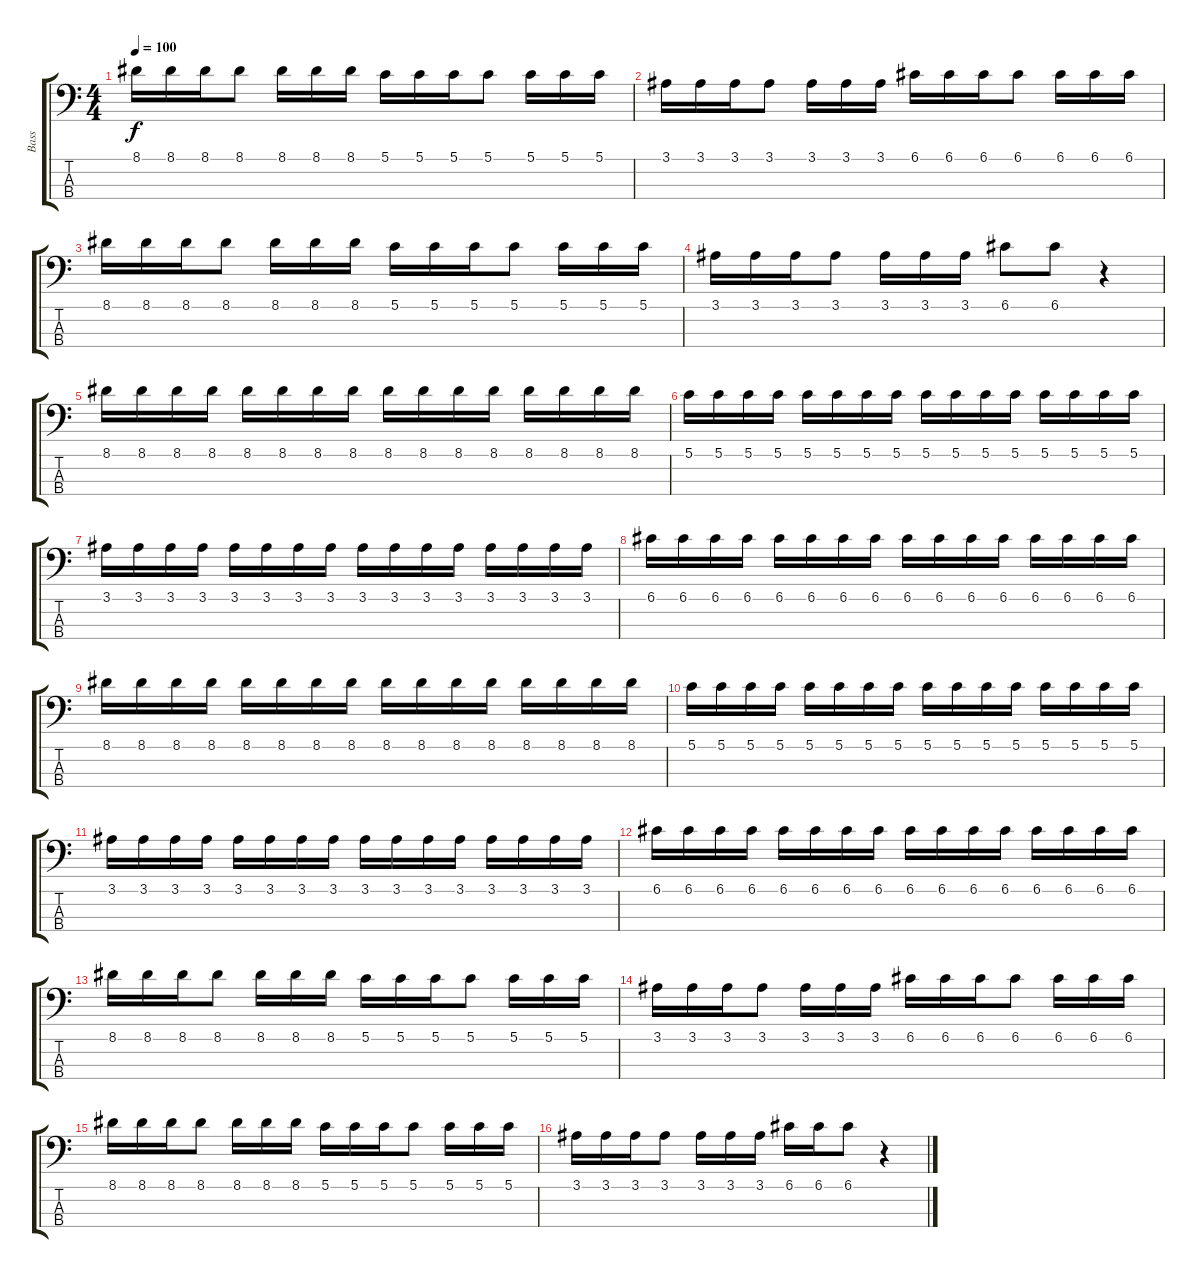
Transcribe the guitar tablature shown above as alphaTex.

\track ("Bass" "Bass") {instrument electricbasspick}
\staff {score tabs}
\tuning (G2 D2 A1 E1) {hide}
\ts (4 4)
\tempo 100
\clef f4
\ks c
8.1.16{dy f} 8.1.16 8.1.16 8.1.8 8.1.16 8.1.16 8.1.16 5.1.16 5.1.16 5.1.16 5.1.8 5.1.16 5.1.16 5.1.16 |
3.1.16 3.1.16 3.1.16 3.1.8 3.1.16 3.1.16 3.1.16 6.1.16 6.1.16 6.1.16 6.1.8 6.1.16 6.1.16 6.1.16 |
8.1.16 8.1.16 8.1.16 8.1.8 8.1.16 8.1.16 8.1.16 5.1.16 5.1.16 5.1.16 5.1.8 5.1.16 5.1.16 5.1.16 |
3.1.16 3.1.16 3.1.16 3.1.8 3.1.16 3.1.16 3.1.16 6.1.8 6.1.8 r.4 |
8.1.16 8.1.16 8.1.16 8.1.16 8.1.16 8.1.16 8.1.16 8.1.16 8.1.16 8.1.16 8.1.16 8.1.16 8.1.16 8.1.16 8.1.16 8.1.16 |
5.1.16 5.1.16 5.1.16 5.1.16 5.1.16 5.1.16 5.1.16 5.1.16 5.1.16 5.1.16 5.1.16 5.1.16 5.1.16 5.1.16 5.1.16 5.1.16 |
3.1.16 3.1.16 3.1.16 3.1.16 3.1.16 3.1.16 3.1.16 3.1.16 3.1.16 3.1.16 3.1.16 3.1.16 3.1.16 3.1.16 3.1.16 3.1.16 |
6.1.16 6.1.16 6.1.16 6.1.16 6.1.16 6.1.16 6.1.16 6.1.16 6.1.16 6.1.16 6.1.16 6.1.16 6.1.16 6.1.16 6.1.16 6.1.16 |
8.1.16 8.1.16 8.1.16 8.1.16 8.1.16 8.1.16 8.1.16 8.1.16 8.1.16 8.1.16 8.1.16 8.1.16 8.1.16 8.1.16 8.1.16 8.1.16 |
5.1.16 5.1.16 5.1.16 5.1.16 5.1.16 5.1.16 5.1.16 5.1.16 5.1.16 5.1.16 5.1.16 5.1.16 5.1.16 5.1.16 5.1.16 5.1.16 |
3.1.16 3.1.16 3.1.16 3.1.16 3.1.16 3.1.16 3.1.16 3.1.16 3.1.16 3.1.16 3.1.16 3.1.16 3.1.16 3.1.16 3.1.16 3.1.16 |
6.1.16 6.1.16 6.1.16 6.1.16 6.1.16 6.1.16 6.1.16 6.1.16 6.1.16 6.1.16 6.1.16 6.1.16 6.1.16 6.1.16 6.1.16 6.1.16 |
8.1.16 8.1.16 8.1.16 8.1.8 8.1.16 8.1.16 8.1.16 5.1.16 5.1.16 5.1.16 5.1.8 5.1.16 5.1.16 5.1.16 |
3.1.16 3.1.16 3.1.16 3.1.8 3.1.16 3.1.16 3.1.16 6.1.16 6.1.16 6.1.16 6.1.8 6.1.16 6.1.16 6.1.16 |
8.1.16 8.1.16 8.1.16 8.1.8 8.1.16 8.1.16 8.1.16 5.1.16 5.1.16 5.1.16 5.1.8 5.1.16 5.1.16 5.1.16 |
3.1.16 3.1.16 3.1.16 3.1.8 3.1.16 3.1.16 3.1.16 6.1.16 6.1.16 6.1.8 r.4
